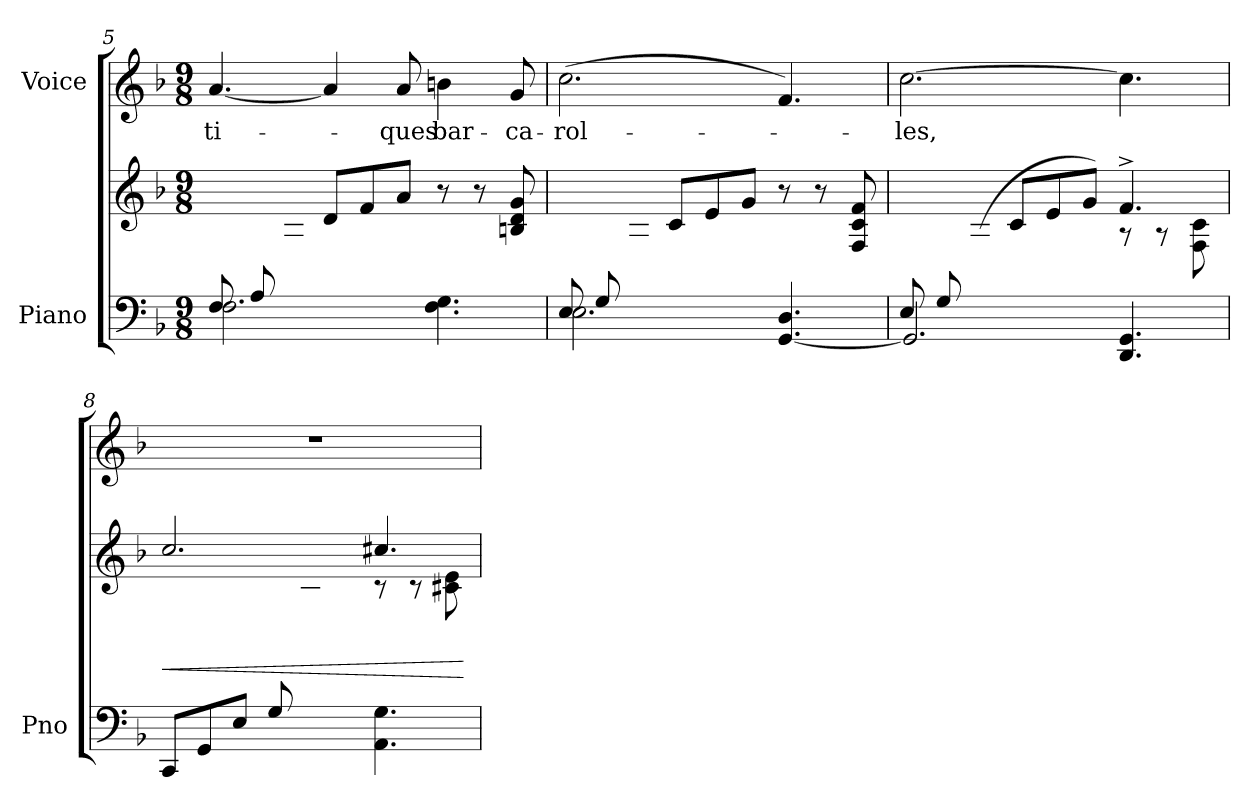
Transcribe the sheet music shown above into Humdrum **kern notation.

**kern	**kern	**dynam	**kern	**text
*part2	*part2	*part2	*part1	*part1
*staff3	*staff2	*staff2/3	*staff1	*staff1
*I"Piano	*	*	*I"Voice	*
*I'Pno	*	*	*	*
*clefF4	*clefG2	*	*clefG2	*
*k[b-]	*k[b-]	*	*k[b-]	*
*M9/8	*M9/8	*	*M9/8	*
=5	=5	=5	=5	=5
*^	*	*	*	*
!	!	!	!	!	!LO:LY:b
(8F/L	2.F\	4ryy	.	[4.a/	-ti-
8A/	.	.	.	.	.
2..ryy	.	8A\J	.	.	.
.	.	8d/L	.	4a/]	.
.	.	8f/	.	.	.
!	!	!	!	!	!LO:LY:b
.	.	8a/J)	.	8a/	-ques
!	!	!	!	!	!LO:LY:b
.	4.F\ 4.G\	8r	.	4bn\	bar-
.	.	8r	.	.	.
!	!	!	!	!	!LO:LY:b
.	.	8Bn/ 8d/ 8g/	.	8g/	-ca-
=6	=6	=6	=6	=6	=6
!	!	!	!	!	!LO:LY:b
(8E/L	2.E\	4ryy	.	(2.cc\	-rol-
8G/	.	.	.	.	.
2..ryy	.	8G\J	.	.	.
.	.	8c/L	.	.	.
.	.	8e/	.	.	.
.	.	8g/J)	.	.	.
.	[4.GG/ 4.D/	8r	.	4.f/)	.
.	.	8r	.	.	.
.	.	8F/ 8c/ 8f/	.	.	.
!!LO:LB:g=z
=7	=7	=7	=7	=7	=7
*	*	*^	*	*	*
!	!	!	!	!	!	!LO:LY:b
8E/L	2.GG/]	4ryy	2.ryy	.	[2.cc\	-les,
8G/	.	.	.	.	.	.
2..ryy	.	(8G\J	.	.	.	.
.	.	8c/L	.	.	.	.
.	.	8e/	.	.	.	.
.	.	8g/J)	.	.	.	.
.	4.DD/ 4.GG/	4.f^/	8r	.	4.cc\]	.
.	.	.	8r	.	.	.
.	.	.	8F\ 8c\	.	.	.
!!LO:LB:g=z
=8	=8	=8	=8	=8	=8	=8
!	!	!	!	!LO:HP:b	!	!
4.ryy	8CC/L	2.cc/	2ryy	<	8%9r	.
.	8GG/	.	.	.	.	.
.	8E/J	.	.	.	.	.
8G/L	4.ryy	.	.	.	.	.
2ryy	.	.	8c\	.	.	.
.	.	.	(8e\J	.	.	.
.	4.AA\ 4.G\	4.cc#X/	8r	.	.	.
.	.	.	8r	.	.	.
8ryy	.	.	8c#X\ 8e\	.	.	.
*v	*v	*	*	*	*	*
*	*v	*v	*	*	*
.	.	[	.	.
=	=	=	=	=
*-	*-	*-	*-	*-
